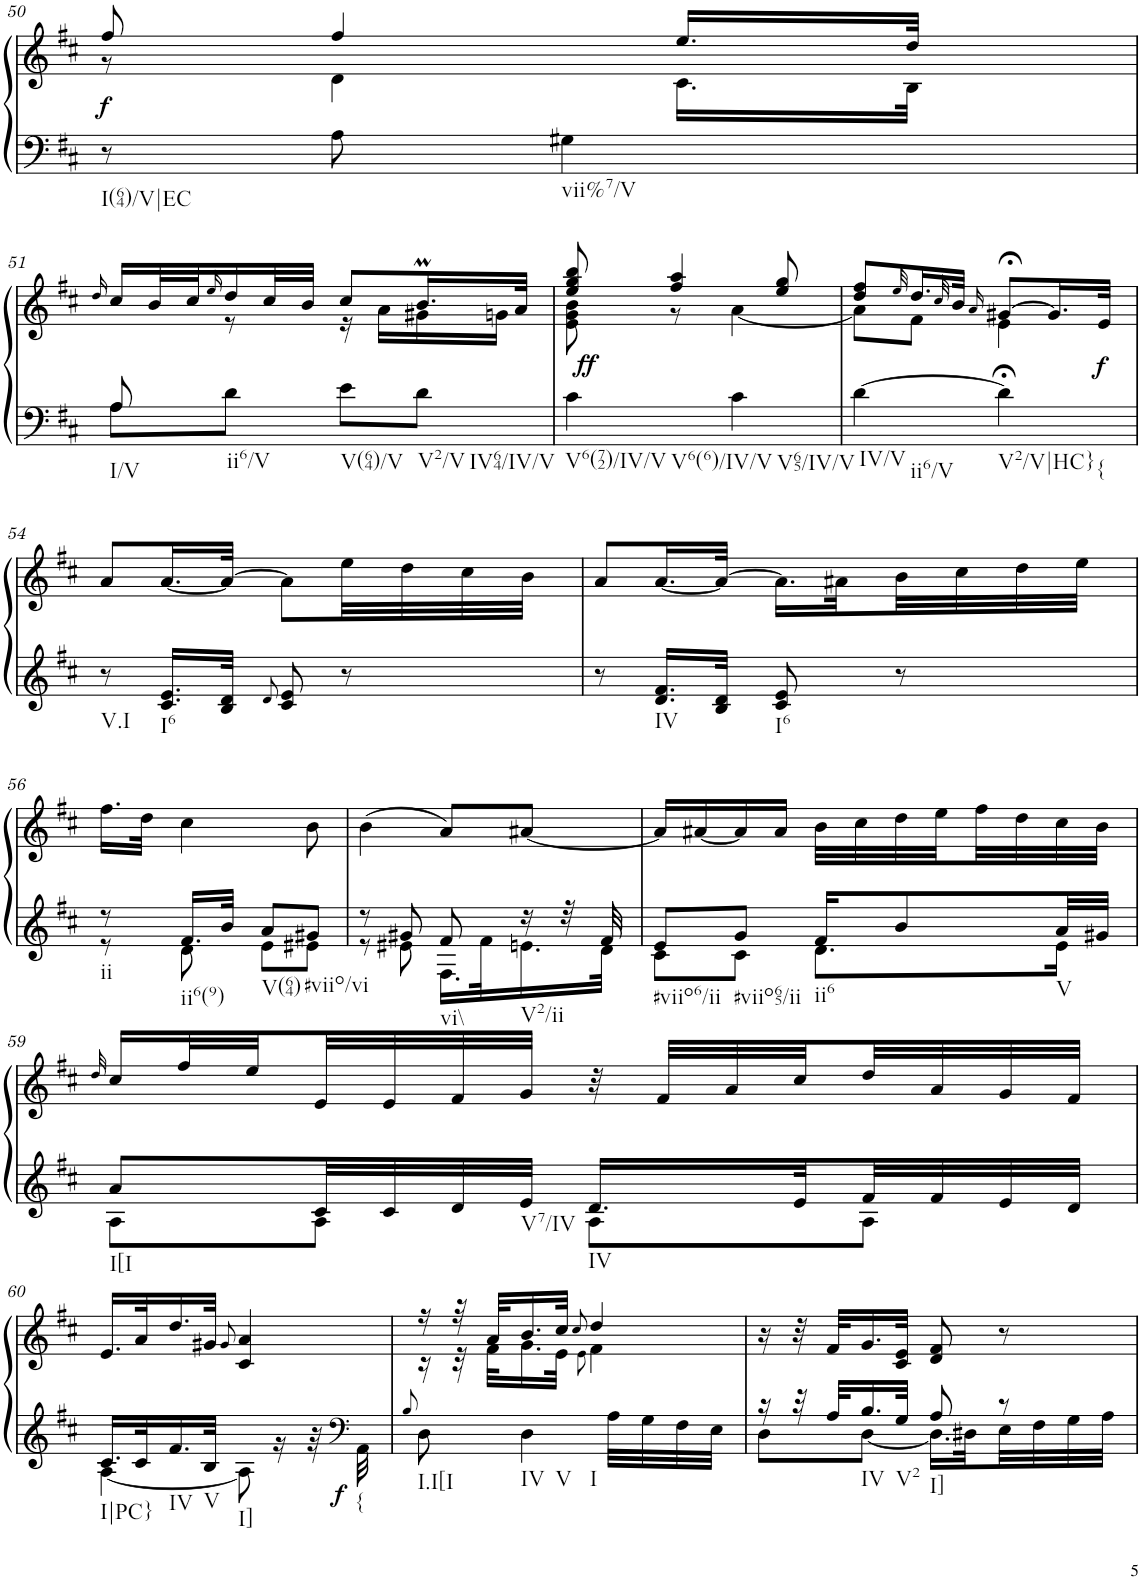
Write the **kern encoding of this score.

**kern	**kern	**dynam
*part1	*part1	*part1
*staff2	*staff1	*staff1/2
*I"Klavier links	*	*
!!LO:PB:g=z
*clefG2	*clefG2	*
*k[f#c#]	*k[f#c#]	*
*M2/4	*M2/4	*
=50	=50	=50
*	*^	*
!LO:TX:b:t=I(64)/V|EC	!	!	!
!	!	!	!LO:DY:b
8r	8ff#/	8r	f
8A\	4ff#/	4d\	.
!LO:TX:b:t=vii%7/V	!	!	!
4G#X\	.	.	.
.	16.ee/LL	16.c#\LL	.
.	32dd/JJk	32B\JJk	.
!!LO:LB:g=z	!!
=51	=51	=51	=51
.	16qdd/	.	.
*^	*	*	*
!LO:TX:b:t=I/V	!	!	!	!
8A/	8A\L	16cc#/LL	8ryy	.
.	.	32b/L	.	.
.	.	32cc#/J	.	.
.	.	16qee/	.	.
!LO:TX:b:t=ii6/V	!	!	!	!
8ryy	8d\J	16dd/	8r	.
.	.	32cc#/L	.	.
.	.	32b/JJJ	.	.
!LO:TX:b:t=V(64)/V	!	!	!	!
!LO:TX:b:t=V2/V	!	!	!	!
!LO:TX:b:t=IV64/IV/V	!	!	!	!
4ryy	8e\L	8cc#/L	16r	.
.	.	.	16a\LL	.
.	8d\J	16.bM/L	16g#X\	.
.	.	.	16gn\JJ	.
.	.	32a/JJk	.	.
*v	*v	*	*	*
=52	=52	=52	=52
!LO:TX:b:t=V6(72)/IV/V	!	!	!
!LO:TX:b:t=V6(6)/IV/V	!	!	!
!	!	!	!LO:DY:a=2
4c#\	8ee/ 8gg/ 8bb/	8e\ 8g\ 8b\	ff
.	4ff#/ 4aa/	8r	.
!LO:TX:b:t=V65/IV/V	!	!	!
4c#\	.	[4a\	.
.	8ee/ 8gg/	.	.
=53	=53	=53	=53
!LO:TX:b:t=IV/V	!	!	!
!LO:TX:b:t=ii6/V	!	!	!
[4d\	8dd/ 8ff#/L	8a\L]	.
.	32qee/	.	.
.	16.dd/L	8f#\J	.
.	32qcc#/	.	.
.	32b/JJk	.	.
.	16qa/	.	.
!LO:TX:b:t=V2/V|HC}	!	!	!
!LO:TX:b:t={	!	!	!
4d;<\]	[8g#X;</L	4e\	.
.	16.g#/L]	.	.
!	!	!	!LO:DY:b
.	32e/JJk	.	f
*	*v	*v	*
!!LO:LB:g=z
=54	=54	=54
!LO:TX:b:t=V.I	!	!
8r	8a/L	.
!LO:TX:b:t=I6	!	!
16.c#/ 16.e/LL	[16.a/L	.
32B/ 32d/JJk	32a/JJk_	.
8qd/	.	.
8c#/ 8e/	8a\L]	.
8r	32ee\LL	.
.	32dd\	.
.	32cc#\	.
.	32b\JJJ	.
=55	=55	=55
8r	8a/L	.
!LO:TX:b:t=IV	!	!
16.d/ 16.f#/LL	[16.a/L	.
32B/ 32d/JJk	32a/JJk_	.
!LO:TX:b:t=I6	!	!
8c#/ 8e/	16.a\LL]	.
.	32a#X\L	.
8r	32b\	.
.	32cc#\	.
.	32dd\	.
.	32ee\JJJ	.
!!LO:LB:g=z
=56	=56	=56
*^	*	*
!LO:TX:b:t=ii	!	!	!
8r	8r	16.ff#\LL	.
.	.	32dd\JJk	.
!LO:TX:b:t=ii6(9)	!	!	!
16.f#/LL	8d\	4cc#\	.
32b/JJk	.	.	.
!LO:TX:b:t=V(64)	!	!	!
8a/L	8e\L	.	.
!LO:TX:b:t=#viio/vi	!	!	!
8g#X/J	8e#X\J	8b\	.
=57	=57	=57	=57
8r	8r	(4b\	.
8g#X/	8e#X\	.	.
!LO:TX:b:t=vi\\	!	!	!
8f#/	16.F#\LL	8a/L)	.
.	32f#\K	.	.
!LO:TX:b:t=V2/ii	!	!	!
16r	16.en\	[8a#X/J	.
32r	.	.	.
32f#/	32d\JJk	.	.
=58	=58	=58	=58
!LO:TX:b:t=#viio6/ii	!	!	!
8e/L	8c#\L	16a#/LL]	.
.	.	[16a#X/	.
!LO:TX:b:t=#viio65/ii	!	!	!
8g/J	8c#\J	16a#/]	.
.	.	16a#/JJ	.
!LO:TX:b:t=ii6	!	!	!
16f#/KL	8.d\L	32b\LLL	.
.	.	32cc#\	.
8b/	.	32dd\	.
.	.	32ee\	.
.	.	32ff#\	.
.	.	32dd\	.
!LO:TX:b:t=V	!	!	!
32a/LL	16e\Jk	32cc#\	.
32g#X/JJJ	.	32b\JJJ	.
!!LO:LB:g=z
=59	=59	=59	=59
.	.	32qdd/	.
!LO:TX:b:t=I[I	!	!	!
8a/L	8A\L	16cc#/LL	.
.	.	32ff#/L	.
.	.	32ee/	.
32c#/LL	8A\J	32e/	.
32c#/	.	32e/	.
32d/	.	32f#/	.
!LO:TX:b:t=V7/IV	!	!	!
32e/JJJ	.	32g/JJJ	.
!LO:TX:b:t=IV	!	!	!
16.d/LL	8A\L	32r	.
.	.	32f#/LLL	.
.	.	32a/	.
32e/L	.	32cc#/	.
32f#/	8A\J	32dd/	.
32f#/	.	32a/	.
32e/	.	32g/	.
32d/JJJ	.	32f#/JJJ	.
!!LO:LB:g=z
=60	=60	=60	=60
*	*	*^	*
!LO:TX:b:t=I|PC}	!	!	!	!
16.c#/LL	[4A\	16.e/LL	4ryy	.
32c#/K	.	32a/K	.	.
!LO:TX:b:t=IV	!	!	!	!
16.f#/	.	16.dd/	.	.
!LO:TX:b:t=V	!	!	!	!
32B/JJk	.	32g#X/JJk	.	.
.	.	8qg#/	.	.
!LO:TX:b:t=I]	!	!	!	!
8ryy	8A\]	4a/	4c#/	.
16ryy	16r	.	.	.
32ryy	32r	.	.	.
*clefF4	*	*	*	*
!LO:TX:b:t={	!	!	!	!
!	!	!	!	!LO:DY:b=2
32ryy	32AA\	.	.	f
*v	*v	*	*	*
=61	=61	=61	=61
8qB/	.	.	.
!LO:TX:b:t=I.I[I	!	!	!
8D\	16r	16r	.
.	32r	32r	.
.	32a/KLL	32f#\KLL	.
!LO:TX:b:t=IV	!	!	!
!LO:TX:b:t=V	!	!	!
!LO:TX:b:t=I	!	!	!
4D\	16.b/	16.g\	.
.	32cc#/JJk	32e\JJk	.
.	8qcc#/	8qe\	.
.	4dd/	4f#\	.
32A\LLL	.	.	.
32G\	.	.	.
32F#\	.	.	.
32E\JJJ	.	.	.
*	*v	*v	*
=62	=62	=62
*^	*	*
16r	8D\L	16r	.
32r	.	32r	.
32A/KLL	.	32f#/KLL	.
!LO:TX:b:t=IV	!	!	!
16.B/	[8D\J	16.g/	.
!LO:TX:b:t=V2	!	!	!
32G/JJk	.	32c#/ 32e/JJk	.
!LO:TX:b:t=I]	!	!	!
8A/	16.D\LL]	8d/ 8f#/	.
.	32D#X\L	.	.
8r	32E\	8r	.
.	32F#\	.	.
.	32G\	.	.
.	32A\JJJ	.	.
*v	*v	*	*
=	=	=
*-	*-	*-
